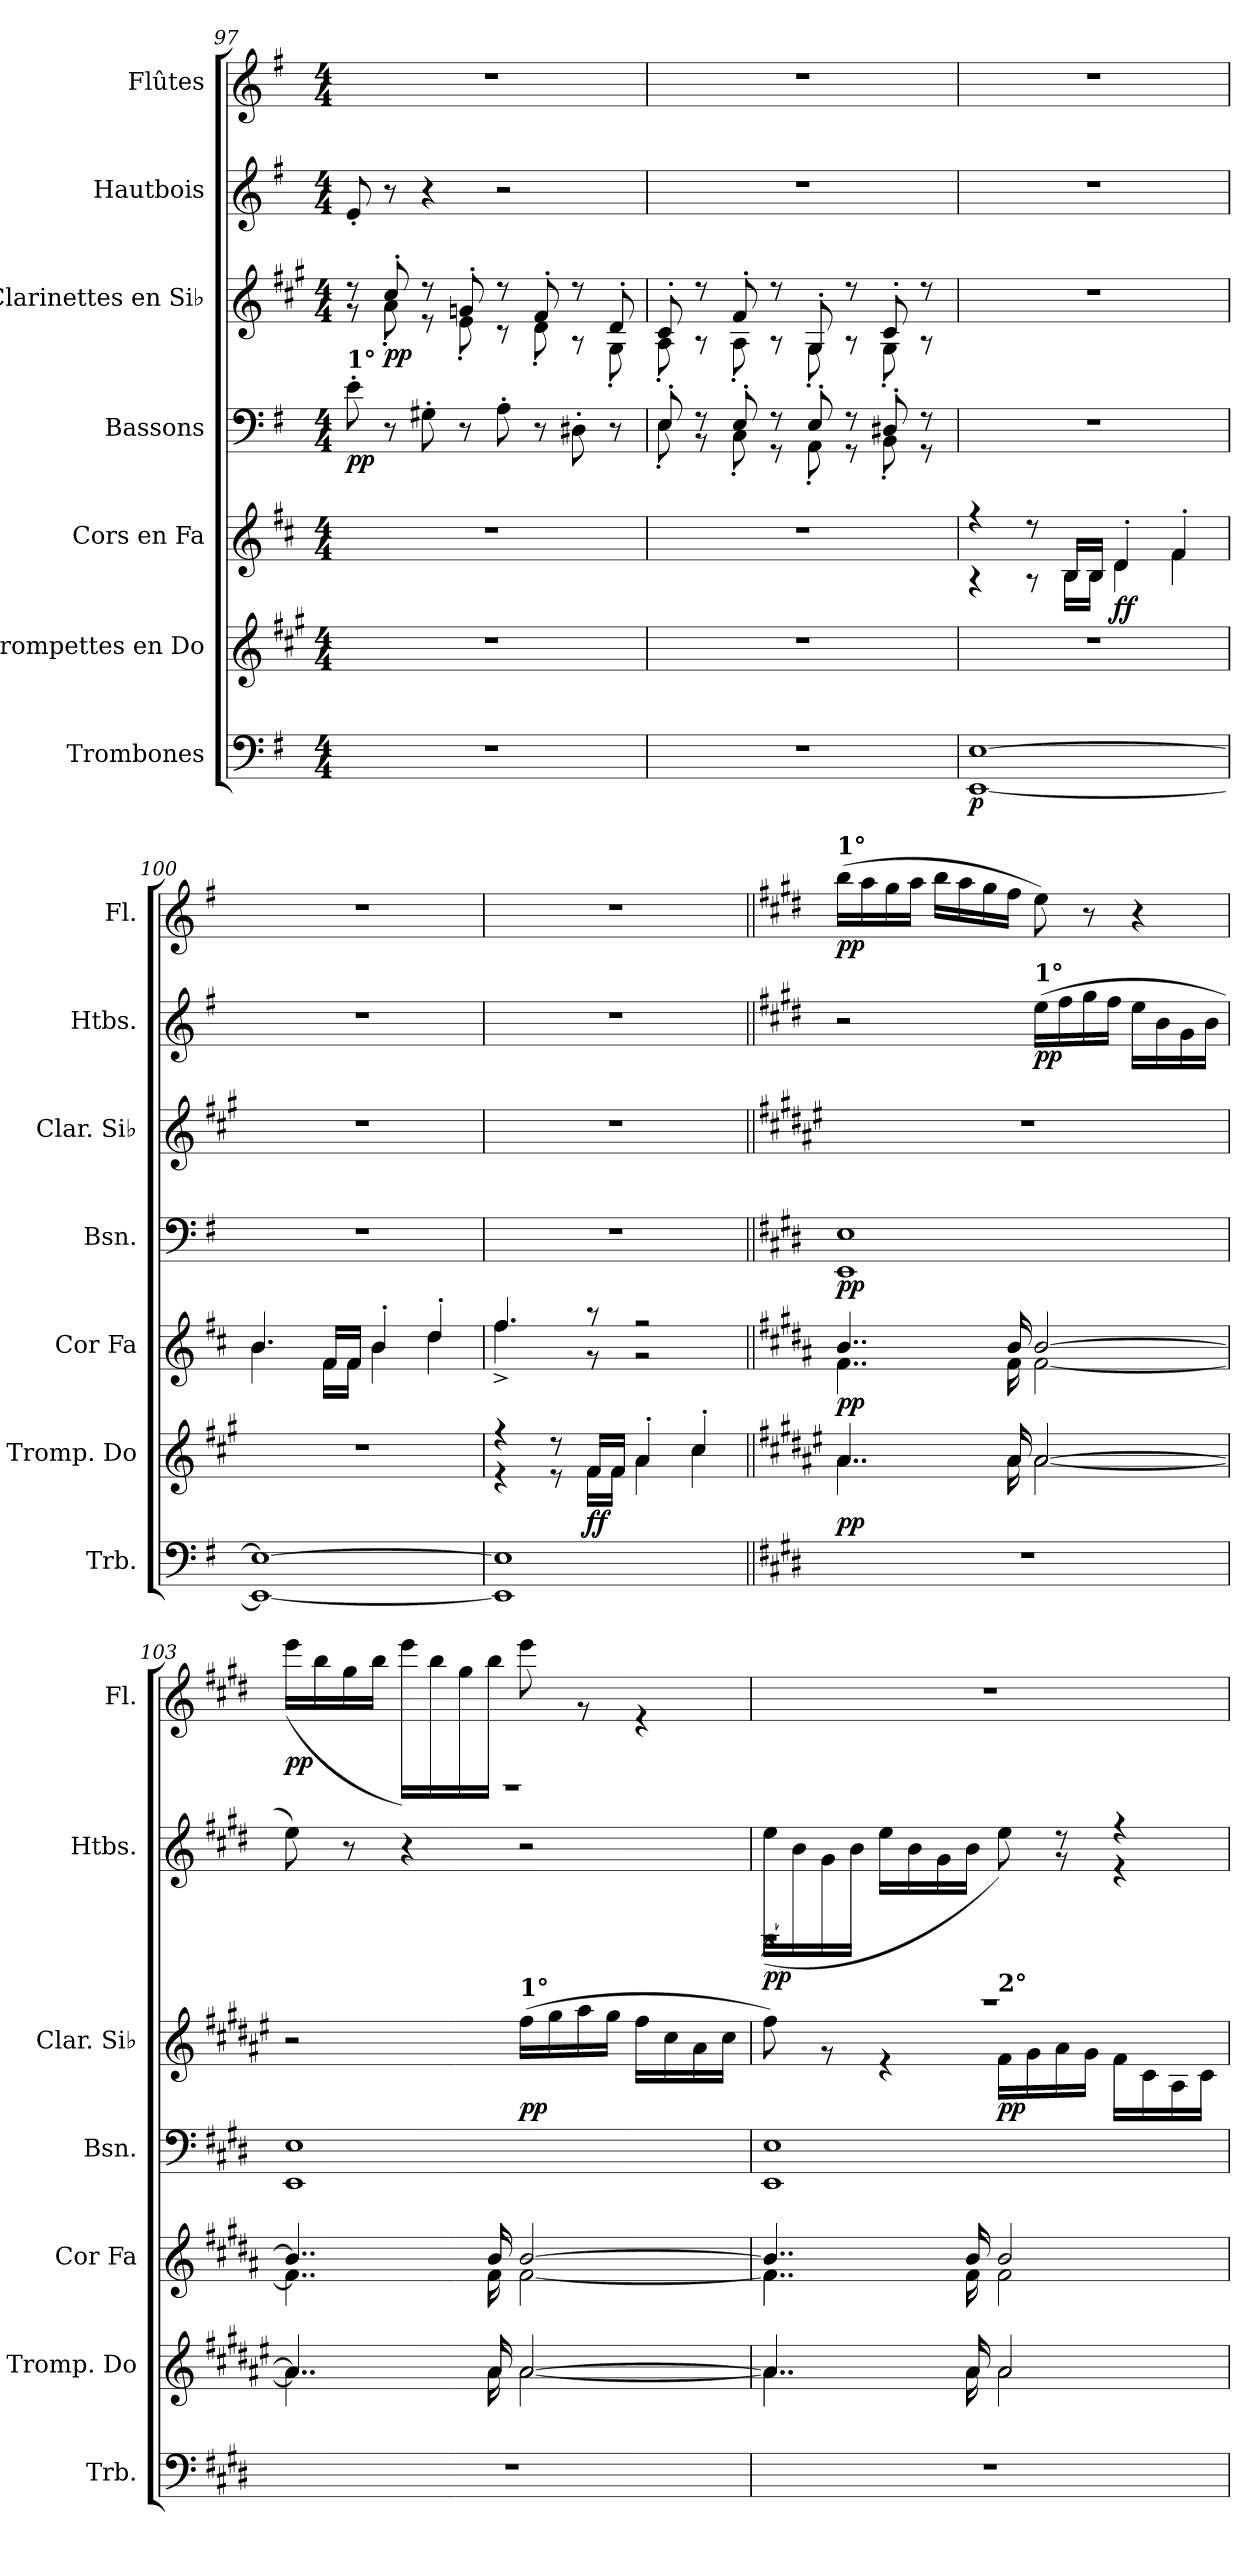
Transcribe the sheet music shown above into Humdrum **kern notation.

**kern	**dynam	**kern	**dynam	**kern	**dynam	**kern	**dynam	**kern	**dynam	**kern	**dynam	**kern	**dynam
*part7	*part7	*part6	*part6	*part5	*part5	*part4	*part4	*part3	*part3	*part2	*part2	*part1	*part1
*staff7	*staff7	*staff6	*staff6	*staff5	*staff5	*staff4	*staff4	*staff3	*staff3	*staff2	*staff2	*staff1	*staff1
*I"Trombones	*	*I"Trompettes en Do	*	*I"Cors en Fa	*	*I"Bassons	*	*I"Clarinettes en Si♭	*	*I"Hautbois	*	*I"Flûtes	*
*I'Trb.	*	*I'Tromp. Do	*	*I'Cor Fa	*	*I'Bsn.	*	*I'Clar. Si♭	*	*I'Htbs.	*	*I'Fl.	*
*clefF4	*	*clefG2	*	*clefG2	*	*clefF4	*	*clefG2	*	*clefG2	*	*clefG2	*
*	*	*ITrd1c2	*	*ITrd4c7	*	*	*	*ITrd1c2	*	*	*	*	*
*k[f#]	*	*k[f#]	*	*k[f#]	*	*k[f#]	*	*k[f#]	*	*k[f#]	*	*k[f#]	*
*M4/4	*	*M4/4	*	*M4/4	*	*M4/4	*	*M4/4	*	*M4/4	*	*M4/4	*
=97	=97	=97	=97	=97	=97	=97	=97	=97	=97	=97	=97	=97	=97
*	*	*	*	*	*	*	*	*^	*	*	*	*	*
!	!	!	!	!	!	!LO:TX:a:B:t=1°	!	!	!	!	!	!	!	!
!	!	!	!	!	!	!	!LO:DY:b	!	!	!	!	!	!	!
1r	.	1r	.	1r	.	8e'\	pp	8r	8r	.	8e'/	.	1r	.
!	!	!	!	!	!	!	!	!	!	!LO:DY:b	!	!	!	!
.	.	.	.	.	.	8r	.	8b'/	8g'\	pp	8r	.	.	.
.	.	.	.	.	.	8G#X'\	.	8r	8r	.	4r	.	.	.
.	.	.	.	.	.	8r	.	8fn'/	8d'\	.	.	.	.	.
.	.	.	.	.	.	8A'\	.	8r	8r	.	2r	.	.	.
.	.	.	.	.	.	8r	.	8e'/	8c'\	.	.	.	.	.
.	.	.	.	.	.	8D#X'\	.	8r	8r	.	.	.	.	.
.	.	.	.	.	.	8r	.	8c'/	8F#'\	.	.	.	.	.
=98	=98	=98	=98	=98	=98	=98	=98	=98	=98	=98	=98	=98	=98	=98
*	*	*	*	*	*	*^	*	*	*	*	*	*	*	*
1r	.	1r	.	1r	.	8E'/	8E'\	.	8B'/	8G'\	.	1r	.	1r	.
.	.	.	.	.	.	8r	8r	.	8r	8r	.	.	.	.	.
.	.	.	.	.	.	8E'/	8C'\	.	8e'/	8G'\	.	.	.	.	.
.	.	.	.	.	.	8r	8r	.	8r	8r	.	.	.	.	.
.	.	.	.	.	.	8E'/	8AA'\	.	8F#'/	8F#'\	.	.	.	.	.
.	.	.	.	.	.	8r	8r	.	8r	8r	.	.	.	.	.
.	.	.	.	.	.	8D#X'/	8BB'\	.	8B'/	8F#'\	.	.	.	.	.
.	.	.	.	.	.	8r	8r	.	8r	8r	.	.	.	.	.
!!LO:PB:g=z
=99	=99	=99	=99	=99	=99	=99	=99	=99	=99	=99	=99	=99	=99	=99	=99
*^	*	*	*	*^	*	*	*	*	*	*	*	*	*	*	*
!	!	!LO:DY:b	!	!	!	!	!	!	!	!	!	!	!	!	!	!	!
*	*	*	*	*	*	*	*	*v	*v	*	*	*	*	*	*	*	*
*	*	*	*	*	*	*	*	*	*	*v	*v	*	*	*	*	*
[1E	[1EE	p	1r	.	4r	4r	.	1r	.	1r	.	1r	.	1r	.
.	.	.	.	.	8r	8r	.	.	.	.	.	.	.	.	.
.	.	.	.	.	16E/LL	16E\LL	.	.	.	.	.	.	.	.	.
.	.	.	.	.	16E/JJ	16E\JJ	.	.	.	.	.	.	.	.	.
!	!	!	!	!	!	!	!LO:DY:b	!	!	!	!	!	!	!	!
.	.	.	.	.	4G'/	4G\	ff	.	.	.	.	.	.	.	.
.	.	.	.	.	4B'/	4B\	.	.	.	.	.	.	.	.	.
=100	=100	=100	=100	=100	=100	=100	=100	=100	=100	=100	=100	=100	=100	=100	=100
1E_	1EE_	.	1r	.	4.e/	4.e\	.	1r	.	1r	.	1r	.	1r	.
.	.	.	.	.	16B/LL	16B\LL	.	.	.	.	.	.	.	.	.
.	.	.	.	.	16B/JJ	16B\JJ	.	.	.	.	.	.	.	.	.
.	.	.	.	.	4e'/	4e\	.	.	.	.	.	.	.	.	.
.	.	.	.	.	4g'/	4g\	.	.	.	.	.	.	.	.	.
=101	=101	=101	=101	=101	=101	=101	=101	=101	=101	=101	=101	=101	=101	=101	=101
*	*	*	*^	*	*	*	*	*	*	*	*	*	*	*	*
1E]	1EE]	.	4r	4r	.	4.b/	4.b^\	.	1r	.	1r	.	1r	.	1r	.
.	.	.	8r	8r	.	.	.	.	.	.	.	.	.	.	.	.
!	!	!	!	!	!LO:DY:b	!	!	!	!	!	!	!	!	!	!	!
.	.	.	16e/LL	16e\LL	ff	8r	8r	.	.	.	.	.	.	.	.	.
.	.	.	16e/JJ	16e\JJ	.	.	.	.	.	.	.	.	.	.	.	.
.	.	.	4g'/	4g\	.	2r	2r	.	.	.	.	.	.	.	.	.
.	.	.	4b'/	4b\	.	.	.	.	.	.	.	.	.	.	.	.
*v	*v	*	*	*	*	*	*	*	*	*	*	*	*	*	*	*
!!LO:PB:g=z
=102||	=102||	=102||	=102||	=102||	=102||	=102||	=102||	=102||	=102||	=102||	=102||	=102||	=102||	=102||	=102||
*k[f#c#g#d#]	*	*k[f#c#g#d#]	*	*	*k[f#c#g#d#]	*	*	*k[f#c#g#d#]	*	*k[f#c#g#d#]	*	*k[f#c#g#d#]	*	*k[f#c#g#d#]	*
!	!	!	!	!	!	!	!	!	!	!	!	!	!	!LO:TX:a:B:t=1°	!
!	!	!	!	!LO:DY:b	!	!	!LO:DY:b	!	!LO:DY:b	!	!	!	!	!	!LO:DY:b
1r	.	4..g#/	4..g#\	pp	4..e/	4..B\	pp	1EE 1E	pp	1r	.	2r	.	(16bb\LL	pp
.	.	.	.	.	.	.	.	.	.	.	.	.	.	16aa\	.
.	.	.	.	.	.	.	.	.	.	.	.	.	.	16gg#\	.
.	.	.	.	.	.	.	.	.	.	.	.	.	.	16aa\JJ	.
.	.	.	.	.	.	.	.	.	.	.	.	.	.	16bb\LL	.
.	.	.	.	.	.	.	.	.	.	.	.	.	.	16aa\	.
.	.	.	.	.	.	.	.	.	.	.	.	.	.	16gg#\	.
.	.	16g#/	16g#\	.	16e/	16B\	.	.	.	.	.	.	.	16ff#\JJ	.
!	!	!	!	!	!	!	!	!	!	!	!	!LO:TX:a:B:t=1°	!	!	!
!	!	!	!	!	!	!	!	!	!	!	!	!	!LO:DY:b	!	!
.	.	[2g#/	[2g#\	.	[2e/	[2B\	.	.	.	.	.	(16ee\LL	pp	8ee\)	.
.	.	.	.	.	.	.	.	.	.	.	.	16ff#\	.	.	.
.	.	.	.	.	.	.	.	.	.	.	.	16gg#\	.	8r	.
.	.	.	.	.	.	.	.	.	.	.	.	16ff#\JJ	.	.	.
.	.	.	.	.	.	.	.	.	.	.	.	16ee\LL	.	4r	.
.	.	.	.	.	.	.	.	.	.	.	.	16b\	.	.	.
.	.	.	.	.	.	.	.	.	.	.	.	16g#\	.	.	.
.	.	.	.	.	.	.	.	.	.	.	.	16b\JJ	.	.	.
=103	=103	=103	=103	=103	=103	=103	=103	=103	=103	=103	=103	=103	=103	=103	=103
*	*	*	*	*	*	*	*	*	*	*	*	*	*	*^	*
!	!	!	!	!	!	!	!	!	!	!	!	!	!	!	!	!LO:DY:b
1r	.	4..g#/]	4..g#\]	.	4..e/]	4..B\]	.	1EE 1E	.	2r	.	8ee\)	.	1rGG	(>16eee\LL	pp
.	.	.	.	.	.	.	.	.	.	.	.	.	.	.	16bb\	.
.	.	.	.	.	.	.	.	.	.	.	.	8r	.	.	16gg#\	.
.	.	.	.	.	.	.	.	.	.	.	.	.	.	.	16bb\JJ	.
.	.	.	.	.	.	.	.	.	.	.	.	4r	.	.	16eee\LL)	.
.	.	.	.	.	.	.	.	.	.	.	.	.	.	.	16bb\	.
.	.	.	.	.	.	.	.	.	.	.	.	.	.	.	16gg#\	.
.	.	16g#/	16g#\	.	16e/	16B\	.	.	.	.	.	.	.	.	16bb\JJ	.
!	!	!	!	!	!	!	!	!	!	!LO:TX:a:B:t=1°	!	!	!	!	!	!
!	!	!	!	!	!	!	!	!	!	!	!LO:DY:b	!	!	!	!	!
.	.	[2g#/	[2g#\	.	[2e/	[2B\	.	.	.	(16ee\LL	pp	2r	.	.	8eee\	.
.	.	.	.	.	.	.	.	.	.	16ff#\	.	.	.	.	.	.
.	.	.	.	.	.	.	.	.	.	16gg#\	.	.	.	.	8r	.
.	.	.	.	.	.	.	.	.	.	16ff#\JJ	.	.	.	.	.	.
.	.	.	.	.	.	.	.	.	.	16ee\LL	.	.	.	.	4r	.
.	.	.	.	.	.	.	.	.	.	16b\	.	.	.	.	.	.
.	.	.	.	.	.	.	.	.	.	16g#\	.	.	.	.	.	.
.	.	.	.	.	.	.	.	.	.	16b\JJ	.	.	.	.	.	.
*	*	*	*	*	*	*	*	*	*	*	*	*	*	*v	*v	*
!!LO:PB:g=z
=104	=104	=104	=104	=104	=104	=104	=104	=104	=104	=104	=104	=104	=104	=104	=104
*	*	*	*	*	*	*	*	*	*	*^	*	*	*	*	*
!	!	!	!	!	!	!	!	!	!	!	!	!	!LO:TX:a:B:t=2°	!	!	!
!	!	!	!	!	!	!	!	!	!	!	!	!	!LO:N:vis=2.	!LO:DY:b	!	!
*	*	*	*	*	*	*	*	*	*	*	*	*	*^	*	*	*
1r	.	4..g#/]	4..g#\]	.	4..e/]	4..B\]	.	1EE 1E	.	1r	8ee\)	.	8%5rGG	(>16ee\LL	pp	1r	.
.	.	.	.	.	.	.	.	.	.	.	.	.	.	16b\	.	.	.
.	.	.	.	.	.	.	.	.	.	.	8r	.	.	16g#\	.	.	.
.	.	.	.	.	.	.	.	.	.	.	.	.	.	16b\JJ	.	.	.
.	.	.	.	.	.	.	.	.	.	.	4r	.	.	16ee\LL	.	.	.
.	.	.	.	.	.	.	.	.	.	.	.	.	.	16b\	.	.	.
.	.	.	.	.	.	.	.	.	.	.	.	.	.	16g#\	.	.	.
.	.	16g#/	16g#\	.	16e/	16B\	.	.	.	.	.	.	.	16b\JJ	.	.	.
!	!	!	!	!	!	!	!	!	!	!	!LO:TX:a:B:t=2°	!	!	!	!	!	!
!	!	!	!	!	!	!	!	!	!	!	!	!LO:DY:b	!	!	!	!	!
.	.	2g#/	2g#\	.	2e/	2B\	.	.	.	.	16e\LL	pp	.	8ee\)	.	.	.
.	.	.	.	.	.	.	.	.	.	.	16f#\	.	.	.	.	.	.
.	.	.	.	.	.	.	.	.	.	.	16g#\	.	8r	8r	.	.	.
.	.	.	.	.	.	.	.	.	.	.	16f#\JJ	.	.	.	.	.	.
.	.	.	.	.	.	.	.	.	.	.	16e\LL	.	4r	4r	.	.	.
.	.	.	.	.	.	.	.	.	.	.	16B\	.	.	.	.	.	.
.	.	.	.	.	.	.	.	.	.	.	16G#\	.	.	.	.	.	.
.	.	.	.	.	.	.	.	.	.	.	16B\JJ	.	.	.	.	.	.
*	*	*v	*v	*	*	*	*	*	*	*v	*v	*	*v	*v	*	*	*
*	*	*	*	*v	*v	*	*	*	*	*	*	*	*	*
=	=	=	=	=	=	=	=	=	=	=	=	=	=
*-	*-	*-	*-	*-	*-	*-	*-	*-	*-	*-	*-	*-	*-
